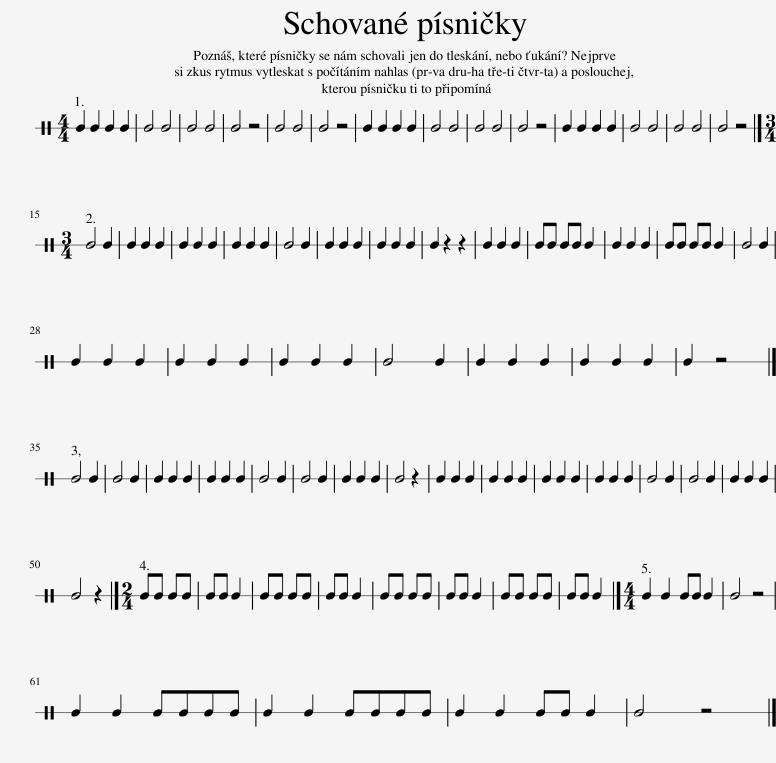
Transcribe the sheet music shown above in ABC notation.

X:1
L:1/8
M:4/4
I:linebreak $
K:C
V:1 perc stafflines=1
K:none
V:1
 E2 E2 E2 E2 | E4 E4 | E4 E4 | E4 z4 | E4 E4 | %5
 E4 z4 | E2 E2 E2 E2 | E4 E4 | E4 E4 | E4 z4 | %10
 E2 E2 E2 E2 | E4 E4 | E4 E4 | E4 z4 |]$[M:3/4] E4 E2 | %15
 E2 E2 E2 | E2 E2 E2 | E2 E2 E2 | E4 E2 | E2 E2 E2 | %20
 E2 E2 E2 | E2 z2 z2 | E2 E2 E2 | EE EE E2 | E2 E2 E2 | %25
 EE EE E2 | E4 E2 |$ E2 E2 E2 | E2 E2 E2 | E2 E2 E2 | %30
 E4 E2 | E2 E2 E2 | E2 E2 E2 | E2 z4 |]$ E4 E2 | %35
 E4 E2 | E2 E2 E2 | E2 E2 E2 | E4 E2 | E4 E2 | %40
 E2 E2 E2 | E4 z2 | E2 E2 E2 | E2 E2 E2 | E2 E2 E2 | %45
 E2 E2 E2 | E4 E2 | E4 E2 | E2 E2 E2 |$ E4 z2 |] %50
[M:2/4] EE EE | EE E2 | EE EE | EE E2 | EE EE | %55
 EE E2 | EE EE | EE E2 |][M:4/4] E2 E2 EE E2 | E4 z4 |$ %60
 E2 E2 EEEE | E2 E2 EEEE | E2 E2 EE E2 | E4 z4 |] %64
